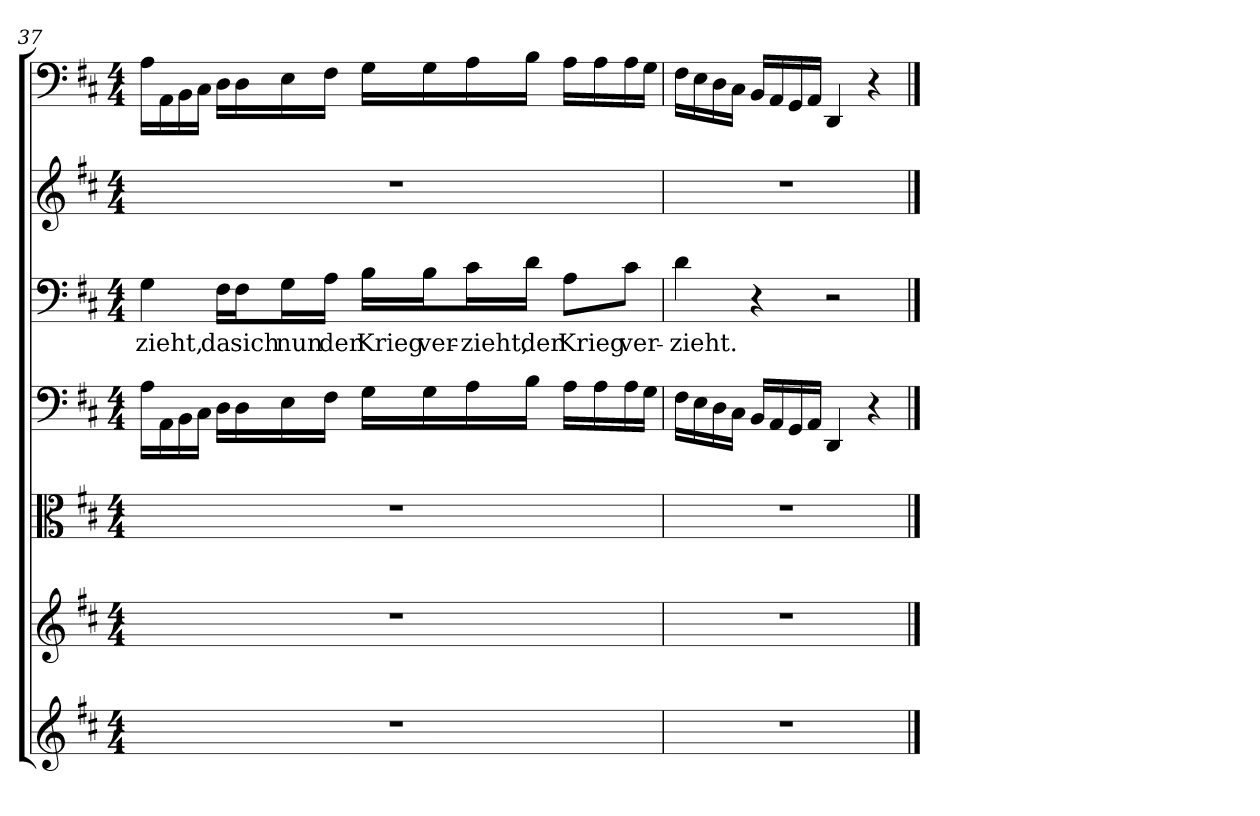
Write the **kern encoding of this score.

**kern	**kern	**kern	**kern	**kern	**text	**kern	**kern
*part7	*part6	*part5	*part4	*part3	*part3	*part2	*part1
*staff7	*staff6	*staff5	*staff4	*staff3	*staff3	*staff2	*staff1
*clefG2	*clefG2	*clefC3	*clefF4	*clefF4	*	*clefG2	*clefF4
*k[f#c#]	*k[f#c#]	*k[f#c#]	*k[f#c#]	*k[f#c#]	*	*k[f#c#]	*k[f#c#]
*b:	*b:	*b:	*b:	*b:	*	*b:	*b:
*M4/4	*M4/4	*M4/4	*M4/4	*M4/4	*	*M4/4	*M4/4
=37	=37	=37	=37	=37	=37	=37	=37
1r	1r	1r	16A\LL	4G\	-zieht,	1r	16A\LL
.	.	.	16AA\	.	.	.	16AA\
.	.	.	16BB\	.	.	.	16BB\
.	.	.	16C#\JJ	.	.	.	16C#\JJ
.	.	.	16D\LL	16F#\LL	da	.	16D\LL
.	.	.	16D\	16F#\J	sich	.	16D\
.	.	.	16E\	16G\L	nun	.	16E\
.	.	.	16F#\JJ	16A\JJ	der	.	16F#\JJ
.	.	.	16G\LL	16B\LL	Krieg	.	16G\LL
.	.	.	16G\	16B\J	ver-	.	16G\
.	.	.	16A\	16c#\L	-zieht,	.	16A\
.	.	.	16B\JJ	16d\JJ	der	.	16B\JJ
.	.	.	16A\LL	8A\L	Krieg	.	16A\LL
.	.	.	16A\	.	.	.	16A\
.	.	.	16A\	8c#\J	ver-	.	16A\
.	.	.	16G\JJ	.	.	.	16G\JJ
=38	=38	=38	=38	=38	=38	=38	=38
1r	1r	1r	16F#\LL	4d\	-zieht.	1r	16F#\LL
.	.	.	16E\	.	.	.	16E\
.	.	.	16D\	.	.	.	16D\
.	.	.	16C#\JJ	.	.	.	16C#\JJ
.	.	.	16BB/LL	4r	.	.	16BB/LL
.	.	.	16AA/	.	.	.	16AA/
.	.	.	16GG/	.	.	.	16GG/
.	.	.	16AA/JJ	.	.	.	16AA/JJ
.	.	.	4DD/	2r	.	.	4DD/
.	.	.	4r	.	.	.	4r
==	==	==	==	==	==	==	==
*-	*-	*-	*-	*-	*-	*-	*-
